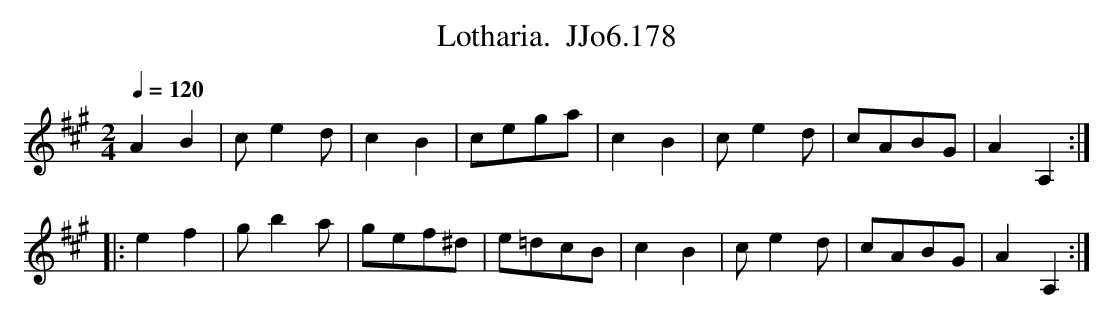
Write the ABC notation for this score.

X:1
T:Lotharia.  JJo6.178
M:2/4
L:1/8
Q:1/4=120
K:A
A2B2|ce2d|c2B2|cega|c2B2|ce2d|cABG|A2A,2 :|
|:e2f2|gb2a|gef^d|e=dcB|c2B2|ce2d|cABG|A2A,2 :|
